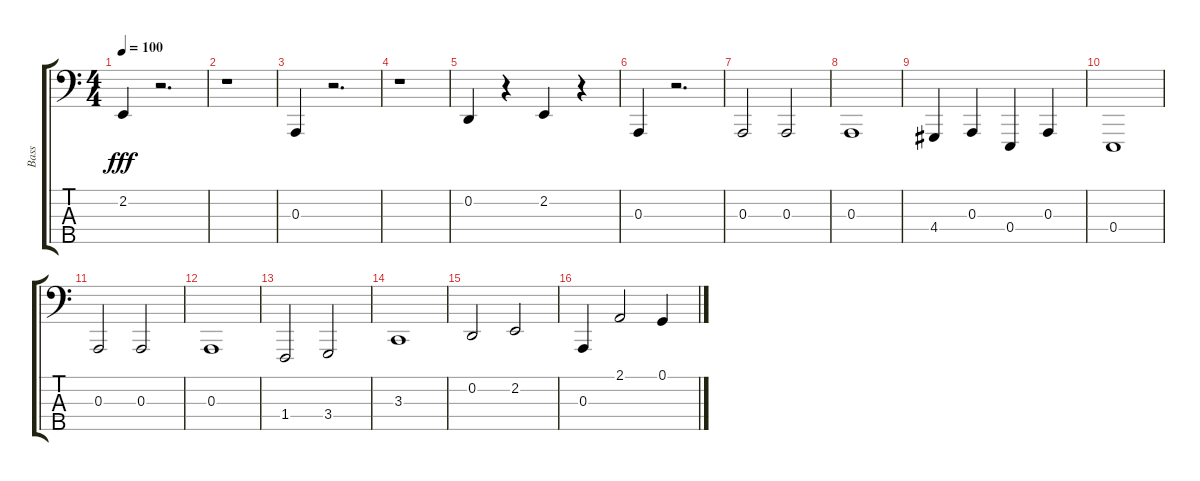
\track ("Bass" "Bass") {instrument stringensemble1}
\staff {score tabs}
\tuning (G2 D2 A1 E1 B0) {hide}
\ts (4 4)
\tempo 100
\clef f4
\ks c
2.2.4{dy fff} r.2{d} |
r.1 |
0.3.4 r.2{d} |
r.1 |
0.2.4 r.4 2.2.4 r.4 |
0.3.4 r.2{d} |
0.3.2 0.3.2 |
0.3.1 |
4.4.4 0.3.4 0.4.4 0.3.4 |
0.4.1 |
0.3.2 0.3.2 |
0.3.1 |
1.4.2 3.4.2 |
3.3.1 |
0.2.2 2.2.2 |
0.3.4 2.1.2 0.1.4
